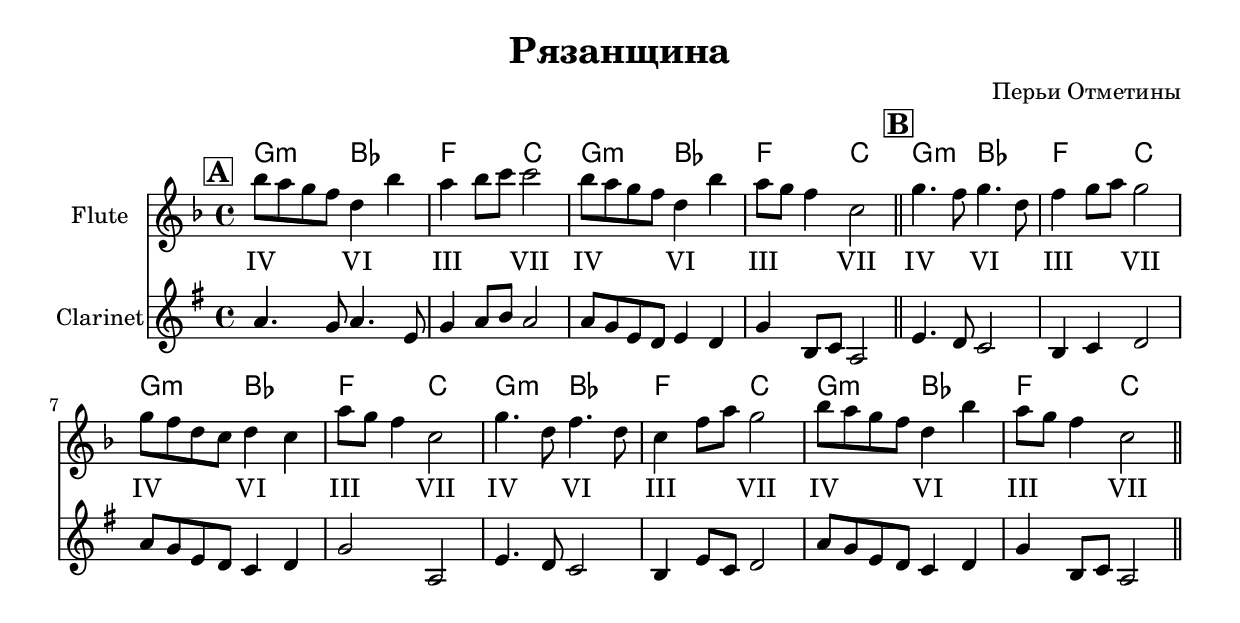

\header {
	title = "Рязанщина"
	composer = "Перьи Отметины"
}

\version "2.10.33"

FluteA = \relative c''{
	bes'8 a g f d4 bes' | a4 bes8 c c2 | bes8 a g f d4 bes' | a8 g f4 c2 \bar "||"
}
ClarinetA = \relative c'''{
	g4. f8 g4. d8 | f4 g8 a g2 | g8 f d c d4 c | f4 a,8 bes g2 |
}
ChordsAa = \chordmode{g2:m bes2 | f2 c |}
ChordsA = {\ChordsAa \ChordsAa }
HarmonyAa = \lyricmode{IV2 VI | III VII | }
HarmonyA = {\HarmonyAa \HarmonyAa }

FluteB = \relative c'''{
	g4. f8 g4. d8 | f4 g8 a g2 | g8 f d c d4 c | a'8 g f4 c2 |
	g'4. d8 f4. d8 | c4 f8 a g2 | bes8 a g f d4 bes' | a8 g f4 c2 \bar "||"
}
ClarinetB = \relative c''{
	d4. c8 bes2 | a4 bes c2 | g'8 f d c bes4 c | f2 g, | d'4. c8 bes2 | a4 d8 bes c2 | g'8 f d c bes4 c | f4 a,8 bes g2 |
}
ChordsB = \chordmode{\ChordsAa \ChordsAa \ChordsAa \ChordsAa }
HarmonyB = \lyricmode{\HarmonyAa \HarmonyAa \HarmonyAa \HarmonyAa }





\header {
	title = "Рязанщина"
	composer = "Перьи Отметины"
}

\version "2.10.33"


<<
 	\new ChordNames{
 		\ChordsA \ChordsB
 	}
		
	\new Staff{
		\set Staff.instrumentName = \markup { Flute }
			\clef treble \time 4/4 \key d \minor
			\mark \markup { \box \bold A }
			\FluteA
			\mark \markup { \box \bold B }
			\FluteB 
	}
        \new Lyrics{
            \HarmonyA \HarmonyB
        }
	\new Staff{
		\set Staff.instrumentName = \markup { Clarinet }
                \transpose bes c{
			\clef treble \time 4/4 \key d \minor
			\ClarinetA 
			\ClarinetB
                      }
	}
>>


